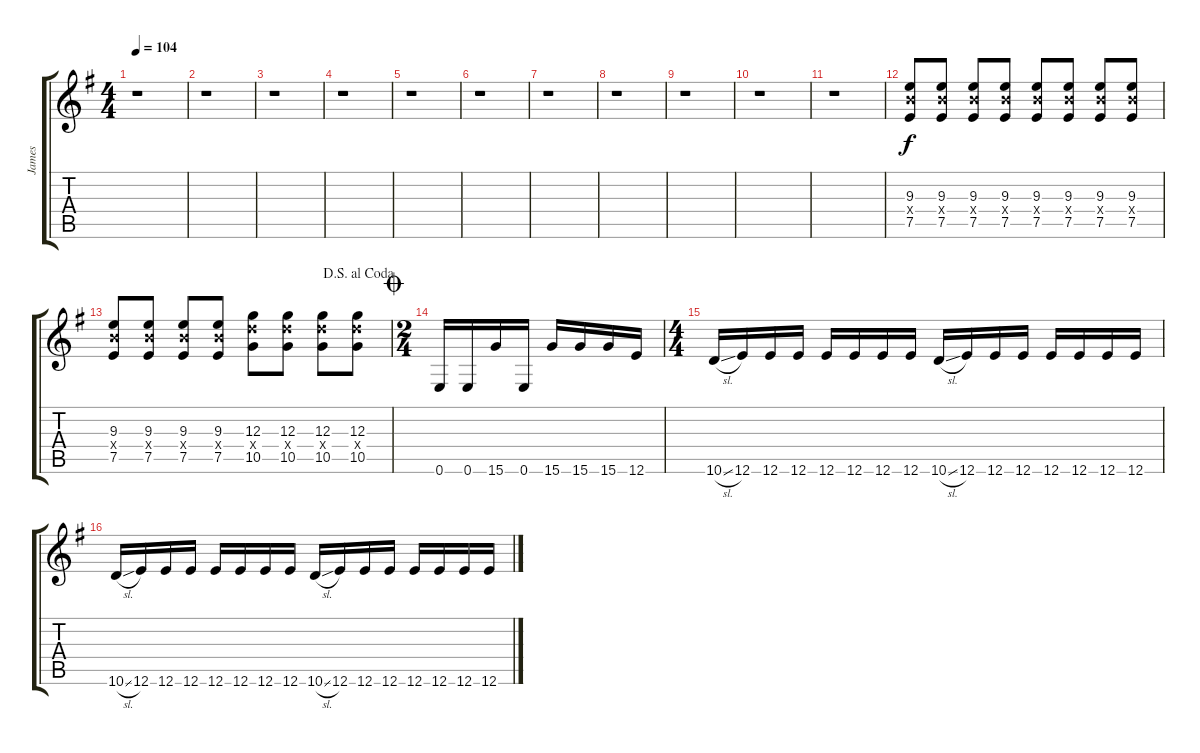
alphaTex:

\track ("James" "James") {instrument distortionguitar}
\staff {score tabs}
\tuning (E4 B3 G3 D3 A2 E2) {hide}
\ts (4 4)
\tempo 104
\clef g2
\ks eminor
r.1{dy f} |
r.1 |
r.1 |
r.1 |
r.1 |
r.1 |
r.1 |
r.1 |
r.1 |
r.1 |
r.1 |
(9.3 9.4{x} 7.5).8 (9.3 9.4{x} 7.5).8 (9.3 9.4{x} 7.5).8 (9.3 9.4{x} 7.5).8 (9.3 9.4{x} 7.5).8 (9.3 9.4{x} 7.5).8 (9.3 9.4{x} 7.5).8 (9.3 9.4{x} 7.5).8 |
\jump dalsegnoalcoda
(9.3 9.4{x} 7.5).8 (9.3 9.4{x} 7.5).8 (9.3 9.4{x} 7.5).8 (9.3 9.4{x} 7.5).8 (12.3 12.4{x} 10.5).8 (12.3 12.4{x} 10.5).8 (12.3 12.4{x} 10.5).8 (12.3 12.4{x} 10.5).8 |
\ts (2 4)
\jump coda
0.6.16 0.6.16 15.6.16 0.6.16 15.6.16 15.6.16 15.6.16 12.6.16 |
\ts (4 4)
10.6{sl}.16 12.6.16 12.6.16 12.6.16 12.6.16 12.6.16 12.6.16 12.6.16 10.6{sl}.16 12.6.16 12.6.16 12.6.16 12.6.16 12.6.16 12.6.16 12.6.16 |
10.6{sl}.16 12.6.16 12.6.16 12.6.16 12.6.16 12.6.16 12.6.16 12.6.16 10.6{sl}.16 12.6.16 12.6.16 12.6.16 12.6.16 12.6.16 12.6.16 12.6.16
